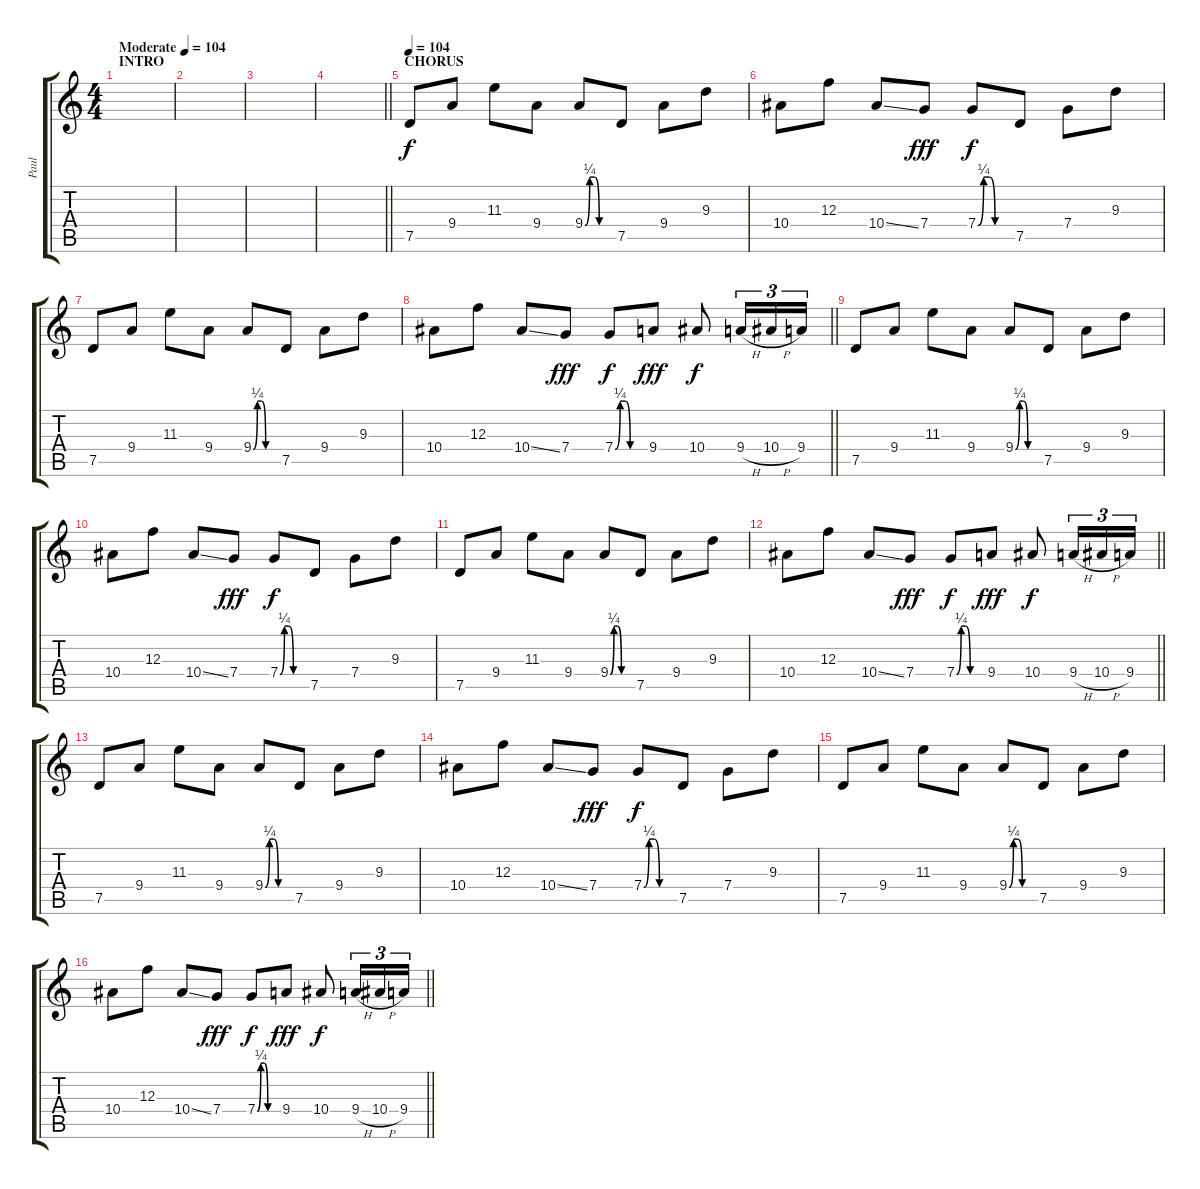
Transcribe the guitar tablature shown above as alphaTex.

\track ("Paul" "Paul") {instrument distortionguitar}
\staff {score tabs}
\tuning (D4 A3 F3 C3 G2 D2) {hide}
\ts (4 4)
\section ("" "INTRO")
\tempo (104 "Moderate")
\tempo 100
\tempo (104 "Moderate")
\clef g2
\ks c
|
|
|
\barLineRight lightlight
|
\section ("" "CHORUS")
\tempo 104
7.5.8 9.4.8 11.3.8 9.4.8 9.4{be (custom 0 0 10 1 20 1 30 0 60 0)}.8 7.5.8 9.4.8 9.3.8 |
10.4.8 12.3.8 10.4{ss}.8 7.4.8{dy fff} 7.4{be (custom 0 0 10 1 20 1 30 0 60 0)}.8{dy f} 7.5.8 7.4.8 9.3.8 |
7.5.8 9.4.8 11.3.8 9.4.8 9.4{be (custom 0 0 10 1 20 1 30 0 60 0)}.8 7.5.8 9.4.8 9.3.8 |
\barLineRight lightlight
10.4.8 12.3.8 10.4{ss}.8 7.4.8{dy fff} 7.4{be (custom 0 0 10 1 20 1 30 0 60 0)}.8{dy f} 9.4.8{dy fff} 10.4.8{dy f} 9.4{h}.16{tu (3 2)} 10.4{h}.16{tu (3 2)} 9.4.16{tu (3 2)} |
7.5.8 9.4.8 11.3.8 9.4.8 9.4{be (custom 0 0 10 1 20 1 30 0 60 0)}.8 7.5.8 9.4.8 9.3.8 |
10.4.8 12.3.8 10.4{ss}.8 7.4.8{dy fff} 7.4{be (custom 0 0 10 1 20 1 30 0 60 0)}.8{dy f} 7.5.8 7.4.8 9.3.8 |
7.5.8 9.4.8 11.3.8 9.4.8 9.4{be (custom 0 0 10 1 20 1 30 0 60 0)}.8 7.5.8 9.4.8 9.3.8 |
\barLineRight lightlight
10.4.8 12.3.8 10.4{ss}.8 7.4.8{dy fff} 7.4{be (custom 0 0 10 1 20 1 30 0 60 0)}.8{dy f} 9.4.8{dy fff} 10.4.8{dy f} 9.4{h}.16{tu (3 2)} 10.4{h}.16{tu (3 2)} 9.4.16{tu (3 2)} |
7.5.8 9.4.8 11.3.8 9.4.8 9.4{be (custom 0 0 10 1 20 1 30 0 60 0)}.8 7.5.8 9.4.8 9.3.8 |
10.4.8 12.3.8 10.4{ss}.8 7.4.8{dy fff} 7.4{be (custom 0 0 10 1 20 1 30 0 60 0)}.8{dy f} 7.5.8 7.4.8 9.3.8 |
7.5.8 9.4.8 11.3.8 9.4.8 9.4{be (custom 0 0 10 1 20 1 30 0 60 0)}.8 7.5.8 9.4.8 9.3.8 |
\barLineRight lightlight
10.4.8 12.3.8 10.4{ss}.8 7.4.8{dy fff} 7.4{be (custom 0 0 10 1 20 1 30 0 60 0)}.8{dy f} 9.4.8{dy fff} 10.4.8{dy f} 9.4{h}.16{tu (3 2)} 10.4{h}.16{tu (3 2)} 9.4.16{tu (3 2)}
